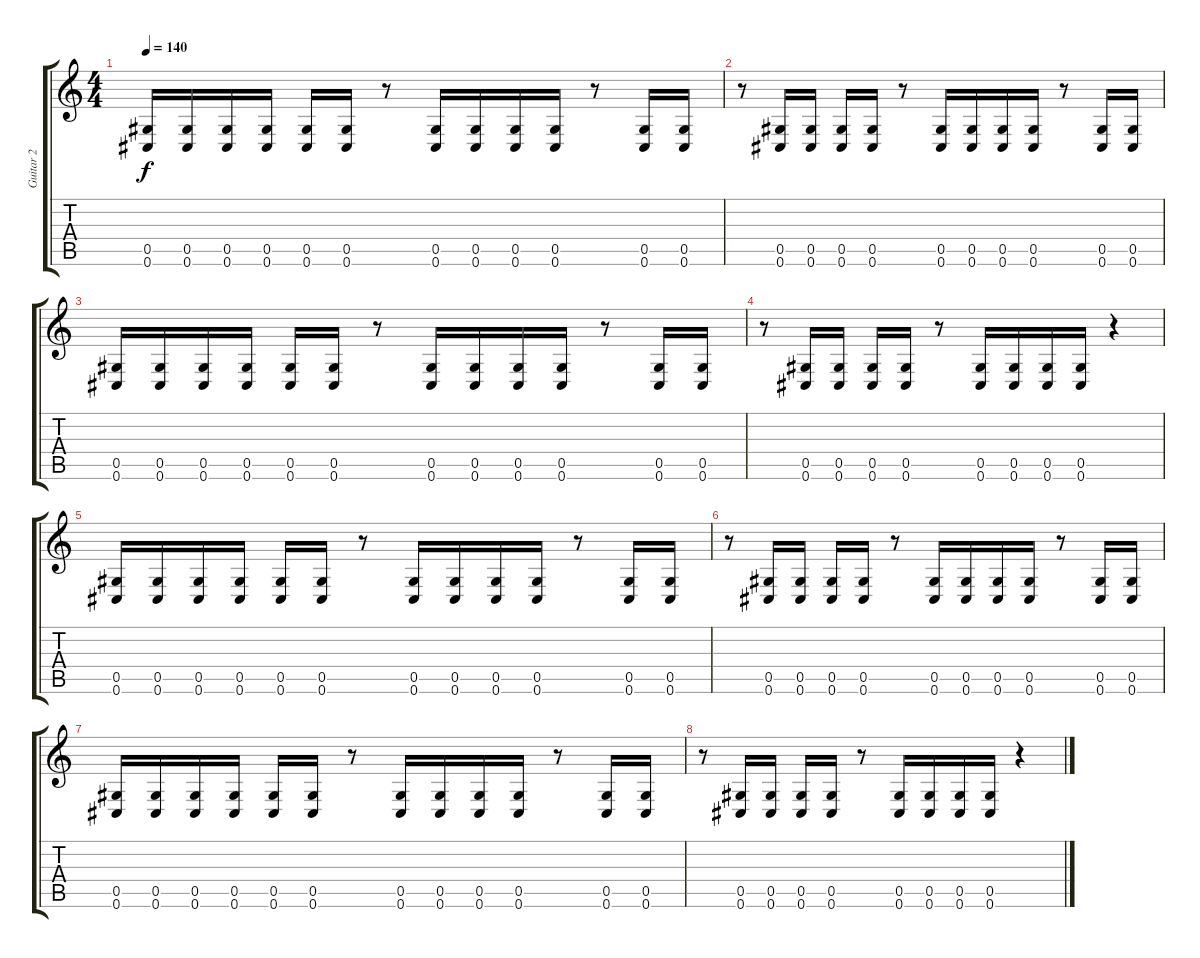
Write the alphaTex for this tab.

\track ("Guitar 2" "Guitar 2") {instrument distortionguitar}
\staff {score tabs}
\tuning (Eb4 Bb3 Gb3 Db3 Ab2 Db2) {hide}
\ts (4 4)
\tempo 140
\clef g2
\ks c
(0.5 0.6).16{dy f} (0.5 0.6).16 (0.5 0.6).16 (0.5 0.6).16 (0.5 0.6).16 (0.5 0.6).16 r.8 (0.5 0.6).16 (0.5 0.6).16 (0.5 0.6).16 (0.5 0.6).16 r.8 (0.5 0.6).16 (0.5 0.6).16 |
r.8 (0.5 0.6).16 (0.5 0.6).16 (0.5 0.6).16 (0.5 0.6).16 r.8 (0.5 0.6).16 (0.5 0.6).16 (0.5 0.6).16 (0.5 0.6).16 r.8 (0.5 0.6).16 (0.5 0.6).16 |
(0.5 0.6).16 (0.5 0.6).16 (0.5 0.6).16 (0.5 0.6).16 (0.5 0.6).16 (0.5 0.6).16 r.8 (0.5 0.6).16 (0.5 0.6).16 (0.5 0.6).16 (0.5 0.6).16 r.8 (0.5 0.6).16 (0.5 0.6).16 |
r.8 (0.5 0.6).16 (0.5 0.6).16 (0.5 0.6).16 (0.5 0.6).16 r.8 (0.5 0.6).16 (0.5 0.6).16 (0.5 0.6).16 (0.5 0.6).16 r.4 |
(0.5 0.6).16 (0.5 0.6).16 (0.5 0.6).16 (0.5 0.6).16 (0.5 0.6).16 (0.5 0.6).16 r.8 (0.5 0.6).16 (0.5 0.6).16 (0.5 0.6).16 (0.5 0.6).16 r.8 (0.5 0.6).16 (0.5 0.6).16 |
r.8 (0.5 0.6).16 (0.5 0.6).16 (0.5 0.6).16 (0.5 0.6).16 r.8 (0.5 0.6).16 (0.5 0.6).16 (0.5 0.6).16 (0.5 0.6).16 r.8 (0.5 0.6).16 (0.5 0.6).16 |
(0.5 0.6).16 (0.5 0.6).16 (0.5 0.6).16 (0.5 0.6).16 (0.5 0.6).16 (0.5 0.6).16 r.8 (0.5 0.6).16 (0.5 0.6).16 (0.5 0.6).16 (0.5 0.6).16 r.8 (0.5 0.6).16 (0.5 0.6).16 |
r.8 (0.5 0.6).16 (0.5 0.6).16 (0.5 0.6).16 (0.5 0.6).16 r.8 (0.5 0.6).16 (0.5 0.6).16 (0.5 0.6).16 (0.5 0.6).16 r.4
